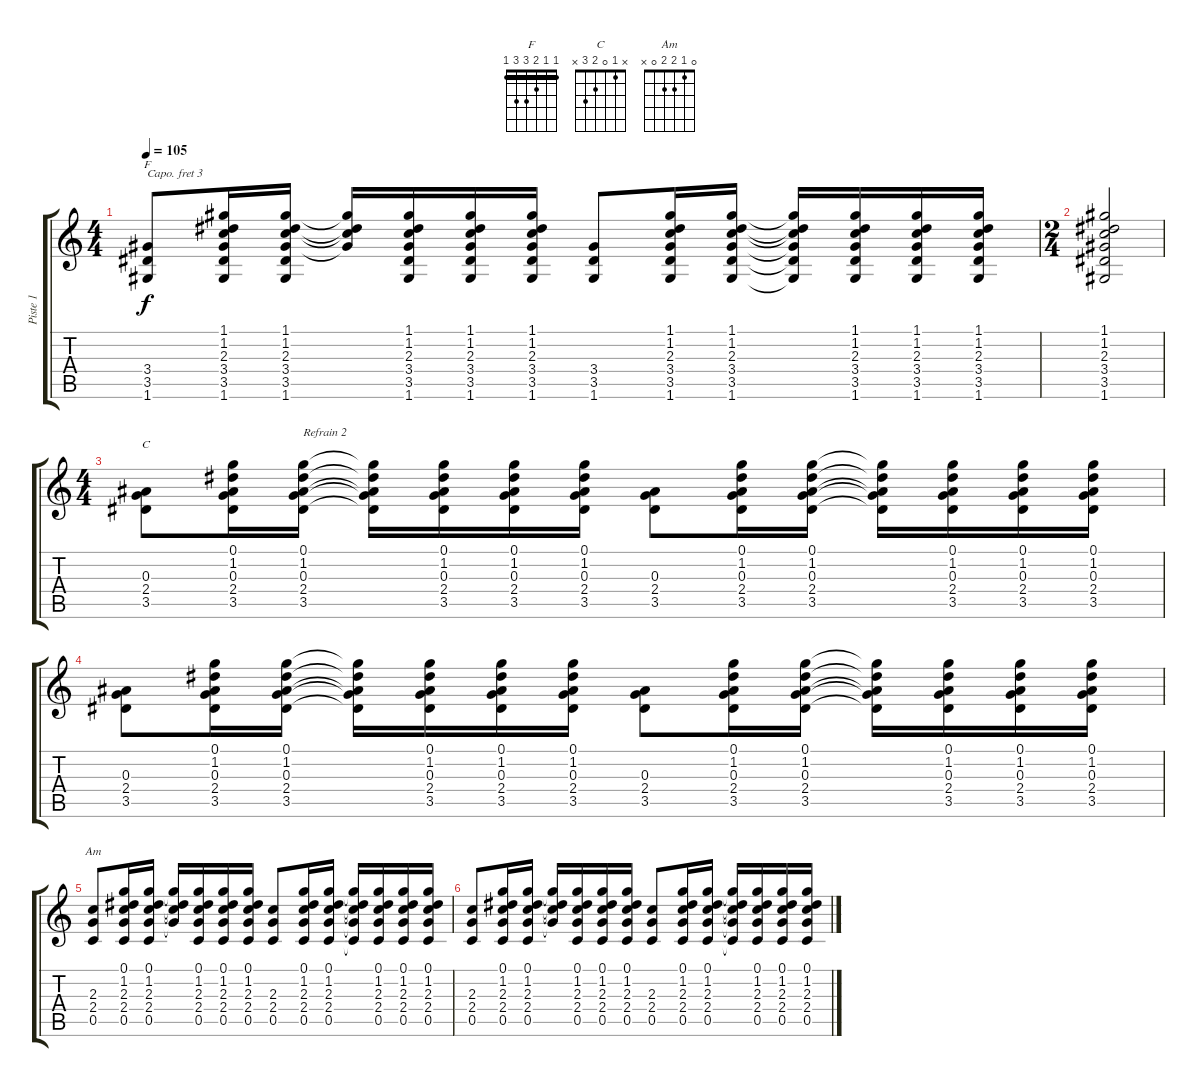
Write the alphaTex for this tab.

\track ("Piste 1" "Piste 1") {instrument acousticguitarnylon}
\staff {score tabs}
\capo 3
\tuning (E4 B3 G3 D3 A2 E2) {hide}
\chord ("F" 1 1 2 3 3 1) {barre 1}
\chord ("C" x 1 0 2 3 x)
\chord ("Am" 0 1 2 2 0 x)
\ts (4 4)
\tempo 105
\clef g2
\ks c
(3.4 3.5 1.6).8{ch "F" dy f} (1.1 1.2 2.3 3.4 3.5 1.6).16 (1.1 1.2 2.3 3.4 3.5 1.6).16 (1.1{t} 1.2{t} 2.3{t} 3.4{t}).16 (1.1 1.2 2.3 3.4 3.5 1.6).16 (1.1 1.2 2.3 3.4 3.5 1.6).16 (1.1 1.2 2.3 3.4 3.5 1.6).16 (3.4 3.5 1.6).8 (1.1 1.2 2.3 3.4 3.5 1.6).16 (1.1 1.2 2.3 3.4 3.5 1.6).16 (1.1{t} 1.2{t} 2.3{t} 3.4{t} 3.5{t} 1.6{t}).16 (1.1 1.2 2.3 3.4 3.5 1.6).16 (1.1 1.2 2.3 3.4 3.5 1.6).16 (1.1 1.2 2.3 3.4 3.5 1.6).16 |
\ts (2 4)
(1.1 1.2 2.3 3.4 3.5 1.6).2 |
\ts (4 4)
(0.3 2.4 3.5).8{ch "C"} (0.1 1.2 0.3 2.4 3.5).16 (0.1 1.2 0.3 2.4 3.5).16{txt "Refrain 2"} (0.1{t} 1.2{t} 0.3{t} 2.4{t} 3.5{t}).16 (0.1 1.2 0.3 2.4 3.5).16 (0.1 1.2 0.3 2.4 3.5).16 (0.1 1.2 0.3 2.4 3.5).16 (0.3 2.4 3.5).8 (0.1 1.2 0.3 2.4 3.5).16 (0.1 1.2 0.3 2.4 3.5).16 (0.1{t} 1.2{t} 0.3{t} 2.4{t} 3.5{t}).16 (0.1 1.2 0.3 2.4 3.5).16 (0.1 1.2 0.3 2.4 3.5).16 (0.1 1.2 0.3 2.4 3.5).16 |
(0.3 2.4 3.5).8 (0.1 1.2 0.3 2.4 3.5).16 (0.1 1.2 0.3 2.4 3.5).16 (0.1{t} 1.2{t} 0.3{t} 2.4{t} 3.5{t}).16 (0.1 1.2 0.3 2.4 3.5).16 (0.1 1.2 0.3 2.4 3.5).16 (0.1 1.2 0.3 2.4 3.5).16 (0.3 2.4 3.5).8 (0.1 1.2 0.3 2.4 3.5).16 (0.1 1.2 0.3 2.4 3.5).16 (0.1{t} 1.2{t} 0.3{t} 2.4{t} 3.5{t}).16 (0.1 1.2 0.3 2.4 3.5).16 (0.1 1.2 0.3 2.4 3.5).16 (0.1 1.2 0.3 2.4 3.5).16 |
(2.3 2.4 0.5).8{ch "Am"} (0.1 1.2 2.3 2.4 0.5).16 (0.1 1.2 2.3 2.4 0.5).16 (0.1{t} 1.2{t} 2.3{t} 2.4{t}).16 (0.1 1.2 2.3 2.4 0.5).16 (0.1 1.2 2.3 2.4 0.5).16 (0.1 1.2 2.3 2.4 0.5).16 (2.3 2.4 0.5).8 (0.1 1.2 2.3 2.4 0.5).16 (0.1 1.2 2.3 2.4 0.5).16 (0.1{t} 1.2{t} 2.3{t} 2.4{t} 0.5{t}).16 (0.1 1.2 2.3 2.4 0.5).16 (0.1 1.2 2.3 2.4 0.5).16 (0.1 1.2 2.3 2.4 0.5).16 |
(2.3 2.4 0.5).8 (0.1 1.2 2.3 2.4 0.5).16 (0.1 1.2 2.3 2.4 0.5).16 (0.1{t} 1.2{t} 2.3{t} 2.4{t}).16 (0.1 1.2 2.3 2.4 0.5).16 (0.1 1.2 2.3 2.4 0.5).16 (0.1 1.2 2.3 2.4 0.5).16 (2.3 2.4 0.5).8 (0.1 1.2 2.3 2.4 0.5).16 (0.1 1.2 2.3 2.4 0.5).16 (0.1{t} 1.2{t} 2.3{t} 2.4{t} 0.5{t}).16 (0.1 1.2 2.3 2.4 0.5).16 (0.1 1.2 2.3 2.4 0.5).16 (0.1 1.2 2.3 2.4 0.5).16
